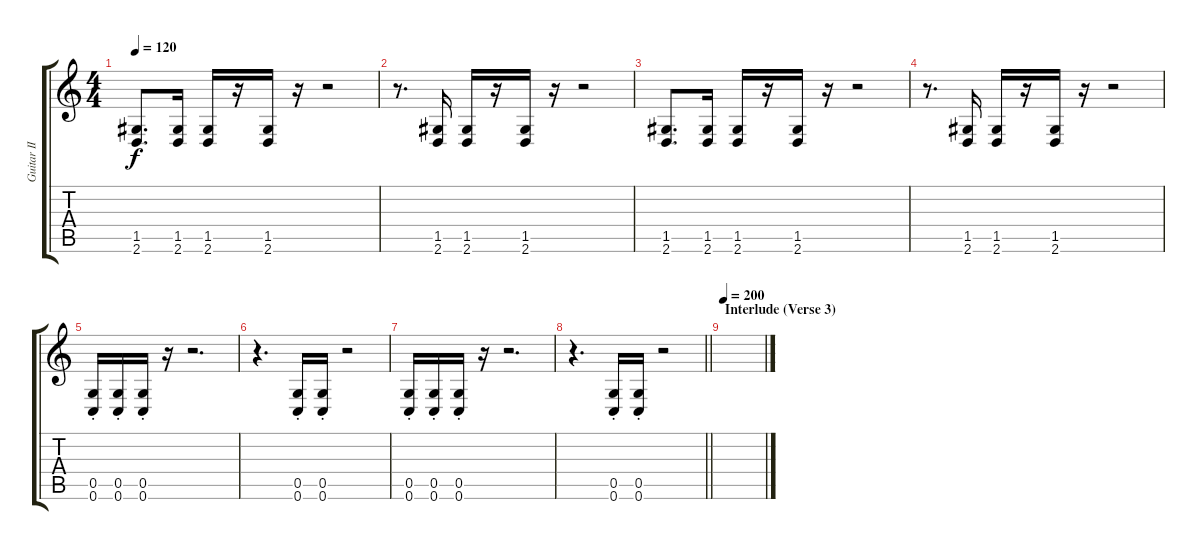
\track ("Guitar II" "Guitar II") {instrument overdrivenguitar}
\staff {score tabs}
\tuning (D4 A3 F3 C3 G2 C2) {hide}
\ts (4 4)
\tempo 120
\clef g2
\ks c
(1.5 2.6).8{d dy f} (1.5 2.6).16 (1.5 2.6).16 r.16 (1.5 2.6).16 r.16 r.2 |
r.8{d} (1.5 2.6).16 (1.5 2.6).16 r.16 (1.5 2.6).16 r.16 r.2 |
(1.5 2.6).8{d} (1.5 2.6).16 (1.5 2.6).16 r.16 (1.5 2.6).16 r.16 r.2 |
r.8{d} (1.5 2.6).16 (1.5 2.6).16 r.16 (1.5 2.6).16 r.16 r.2 |
(0.5{st} 0.6).16 (0.5{st} 0.6).16 (0.5{st} 0.6).16 r.16 r.2{d} |
r.4{d} (0.5{st} 0.6).16 (0.5{st} 0.6).16 r.2 |
(0.5{st} 0.6).16 (0.5{st} 0.6).16 (0.5{st} 0.6).16 r.16 r.2{d} |
\barLineRight lightlight
r.4{d} (0.5{st} 0.6).16 (0.5{st} 0.6).16 r.2 |
\section ("" "Interlude (Verse 3)")
\tempo 200
